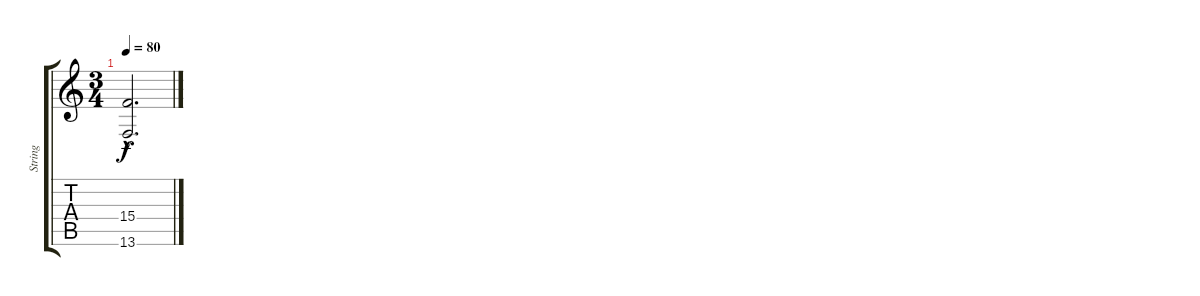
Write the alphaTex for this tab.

\track ("String" "String") {instrument stringensemble2}
\staff {score tabs}
\tuning (E4 B3 G3 D3 A2 E2) {hide}
\ts (3 4)
\tempo 80
\clef g2
\ks c
(15.4{hac t} 13.6{hac t}).2{d dy f}
